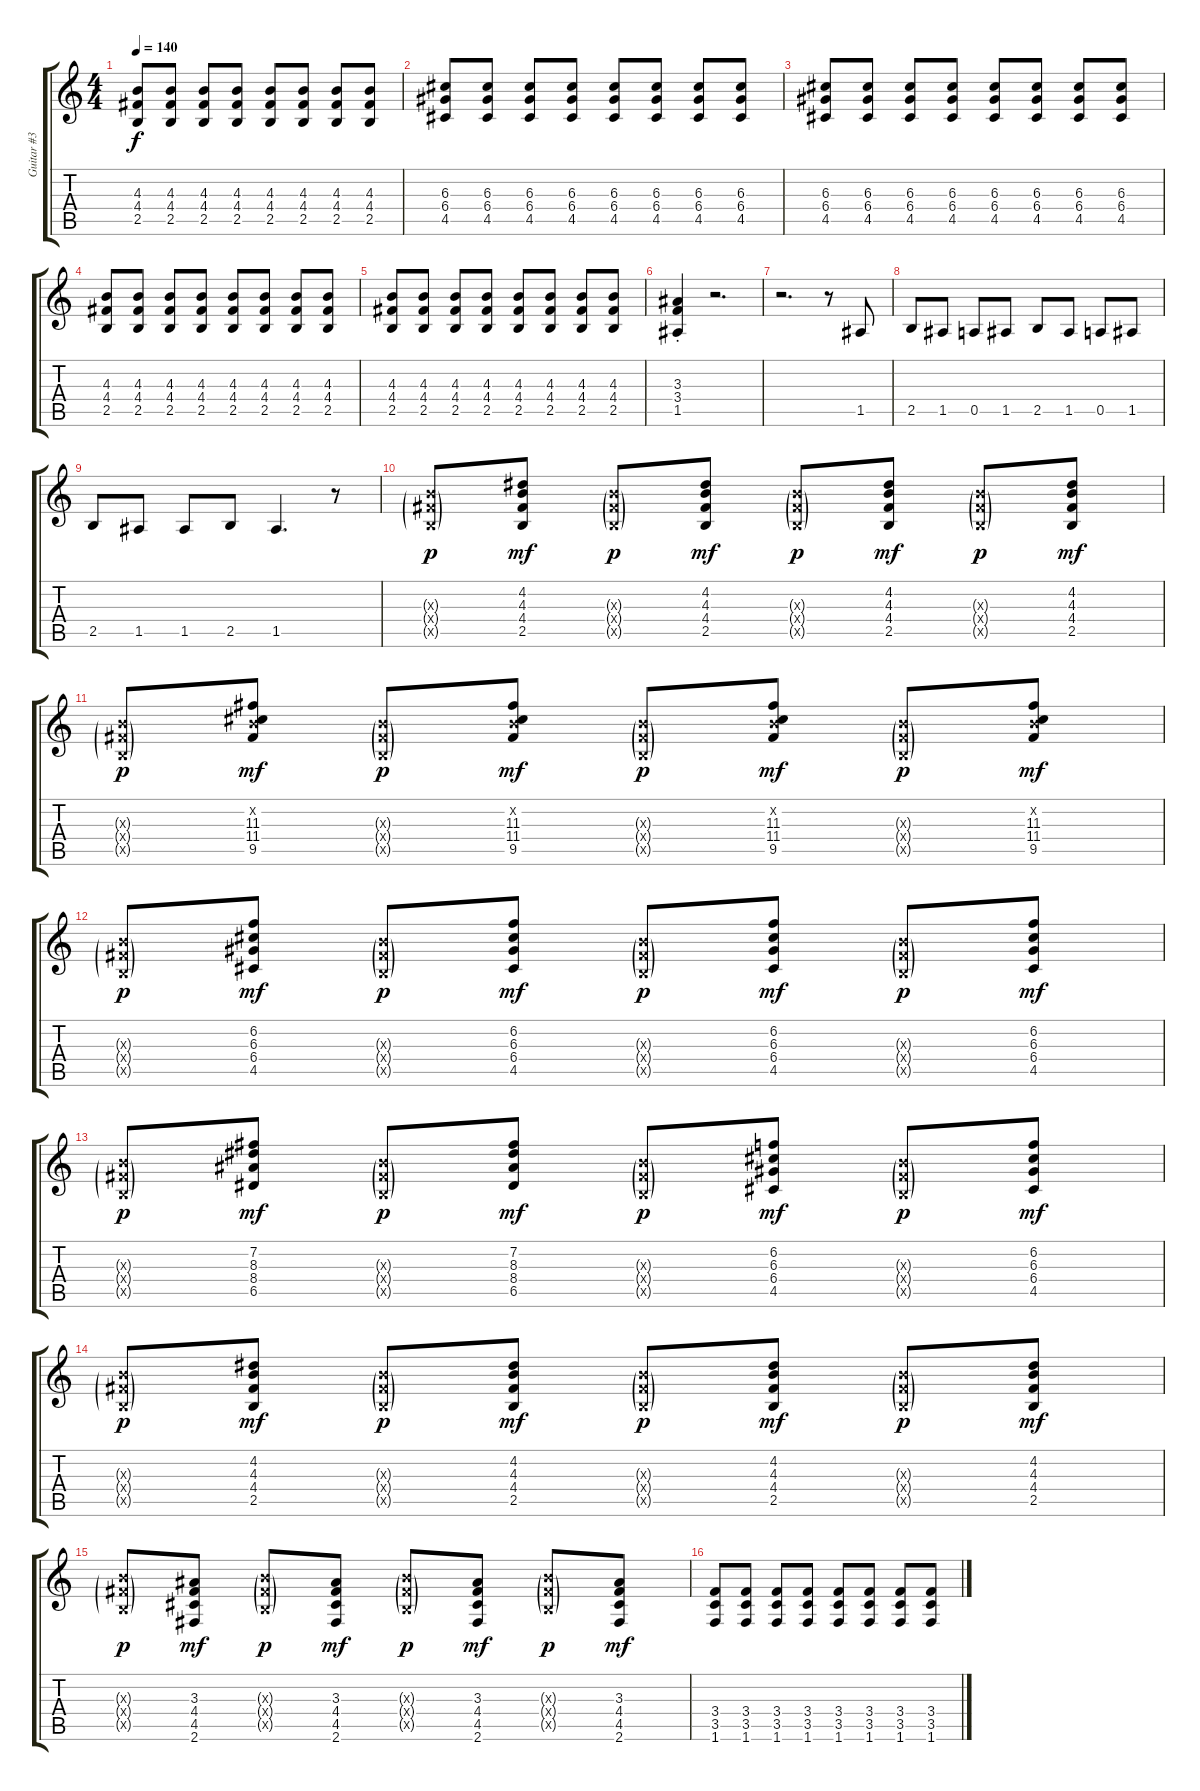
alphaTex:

\track ("Guitar #3" "Guitar #3") {instrument electricguitarclean}
\staff {score tabs}
\tuning (E4 B3 G3 D3 A2 E2) {hide}
\ts (4 4)
\tempo 140
\clef g2
\ks c
(4.3 4.4 2.5).8{dy f} (4.3 4.4 2.5).8 (4.3 4.4 2.5).8 (4.3 4.4 2.5).8 (4.3 4.4 2.5).8 (4.3 4.4 2.5).8 (4.3 4.4 2.5).8 (4.3 4.4 2.5).8 |
(6.3 6.4 4.5).8 (6.3 6.4 4.5).8 (6.3 6.4 4.5).8 (6.3 6.4 4.5).8 (6.3 6.4 4.5).8 (6.3 6.4 4.5).8 (6.3 6.4 4.5).8 (6.3 6.4 4.5).8 |
(6.3 6.4 4.5).8 (6.3 6.4 4.5).8 (6.3 6.4 4.5).8 (6.3 6.4 4.5).8 (6.3 6.4 4.5).8 (6.3 6.4 4.5).8 (6.3 6.4 4.5).8 (6.3 6.4 4.5).8 |
(4.3 4.4 2.5).8 (4.3 4.4 2.5).8 (4.3 4.4 2.5).8 (4.3 4.4 2.5).8 (4.3 4.4 2.5).8 (4.3 4.4 2.5).8 (4.3 4.4 2.5).8 (4.3 4.4 2.5).8 |
(4.3 4.4 2.5).8 (4.3 4.4 2.5).8 (4.3 4.4 2.5).8 (4.3 4.4 2.5).8 (4.3 4.4 2.5).8 (4.3 4.4 2.5).8 (4.3 4.4 2.5).8 (4.3 4.4 2.5).8 |
(3.3{st} 3.4{st} 1.5{st}).4 r.2{d} |
r.2{d} r.8 1.5.8 |
2.5.8 1.5.8 0.5.8 1.5.8 2.5.8 1.5.8 0.5.8 1.5.8 |
2.5.8 1.5.8 1.5.8 2.5.8 1.5.4{d} r.8 |
(4.3{g x} 4.4{g x} 2.5{g x}).8{dy p} (4.2 4.3 4.4 2.5).8{dy mf} (4.3{g x} 4.4{g x} 2.5{g x}).8{dy p} (4.2 4.3 4.4 2.5).8{dy mf} (4.3{g x} 4.4{g x} 2.5{g x}).8{dy p} (4.2 4.3 4.4 2.5).8{dy mf} (4.3{g x} 4.4{g x} 2.5{g x}).8{dy p} (4.2 4.3 4.4 2.5).8{dy mf} |
(4.3{g x} 4.4{g x} 2.5{g x}).8{dy p} (0.2{x} 11.3 11.4 9.5).8{dy mf} (4.3{g x} 4.4{g x} 2.5{g x}).8{dy p} (0.2{x} 11.3 11.4 9.5).8{dy mf} (4.3{g x} 4.4{g x} 2.5{g x}).8{dy p} (0.2{x} 11.3 11.4 9.5).8{dy mf} (4.3{g x} 4.4{g x} 2.5{g x}).8{dy p} (0.2{x} 11.3 11.4 9.5).8{dy mf} |
(4.3{g x} 4.4{g x} 2.5{g x}).8{dy p} (6.2 6.3 6.4 4.5).8{dy mf} (4.3{g x} 4.4{g x} 2.5{g x}).8{dy p} (6.2 6.3 6.4 4.5).8{dy mf} (4.3{g x} 4.4{g x} 2.5{g x}).8{dy p} (6.2 6.3 6.4 4.5).8{dy mf} (4.3{g x} 4.4{g x} 2.5{g x}).8{dy p} (6.2 6.3 6.4 4.5).8{dy mf} |
(4.3{g x} 4.4{g x} 2.5{g x}).8{dy p} (7.2 8.3 8.4 6.5).8{dy mf} (4.3{g x} 4.4{g x} 2.5{g x}).8{dy p} (7.2 8.3 8.4 6.5).8{dy mf} (4.3{g x} 4.4{g x} 2.5{g x}).8{dy p} (6.2 6.3 6.4 4.5).8{dy mf} (4.3{g x} 4.4{g x} 2.5{g x}).8{dy p} (6.2 6.3 6.4 4.5).8{dy mf} |
(4.3{g x} 4.4{g x} 2.5{g x}).8{dy p} (4.2 4.3 4.4 2.5).8{dy mf} (4.3{g x} 4.4{g x} 2.5{g x}).8{dy p} (4.2 4.3 4.4 2.5).8{dy mf} (4.3{g x} 4.4{g x} 2.5{g x}).8{dy p} (4.2 4.3 4.4 2.5).8{dy mf} (4.3{g x} 4.4{g x} 2.5{g x}).8{dy p} (4.2 4.3 4.4 2.5).8{dy mf} |
(4.3{g x} 4.4{g x} 2.5{g x}).8{dy p} (3.3 4.4 4.5 2.6).8{dy mf} (4.3{g x} 4.4{g x} 2.5{g x}).8{dy p} (3.3 4.4 4.5 2.6).8{dy mf} (4.3{g x} 4.4{g x} 2.5{g x}).8{dy p} (3.3 4.4 4.5 2.6).8{dy mf} (4.3{g x} 4.4{g x} 2.5{g x}).8{dy p} (3.3 4.4 4.5 2.6).8{dy mf} |
(3.4 3.5 1.6).8 (3.4 3.5 1.6).8 (3.4 3.5 1.6).8 (3.4 3.5 1.6).8 (3.4 3.5 1.6).8 (3.4 3.5 1.6).8 (3.4 3.5 1.6).8 (3.4 3.5 1.6).8
